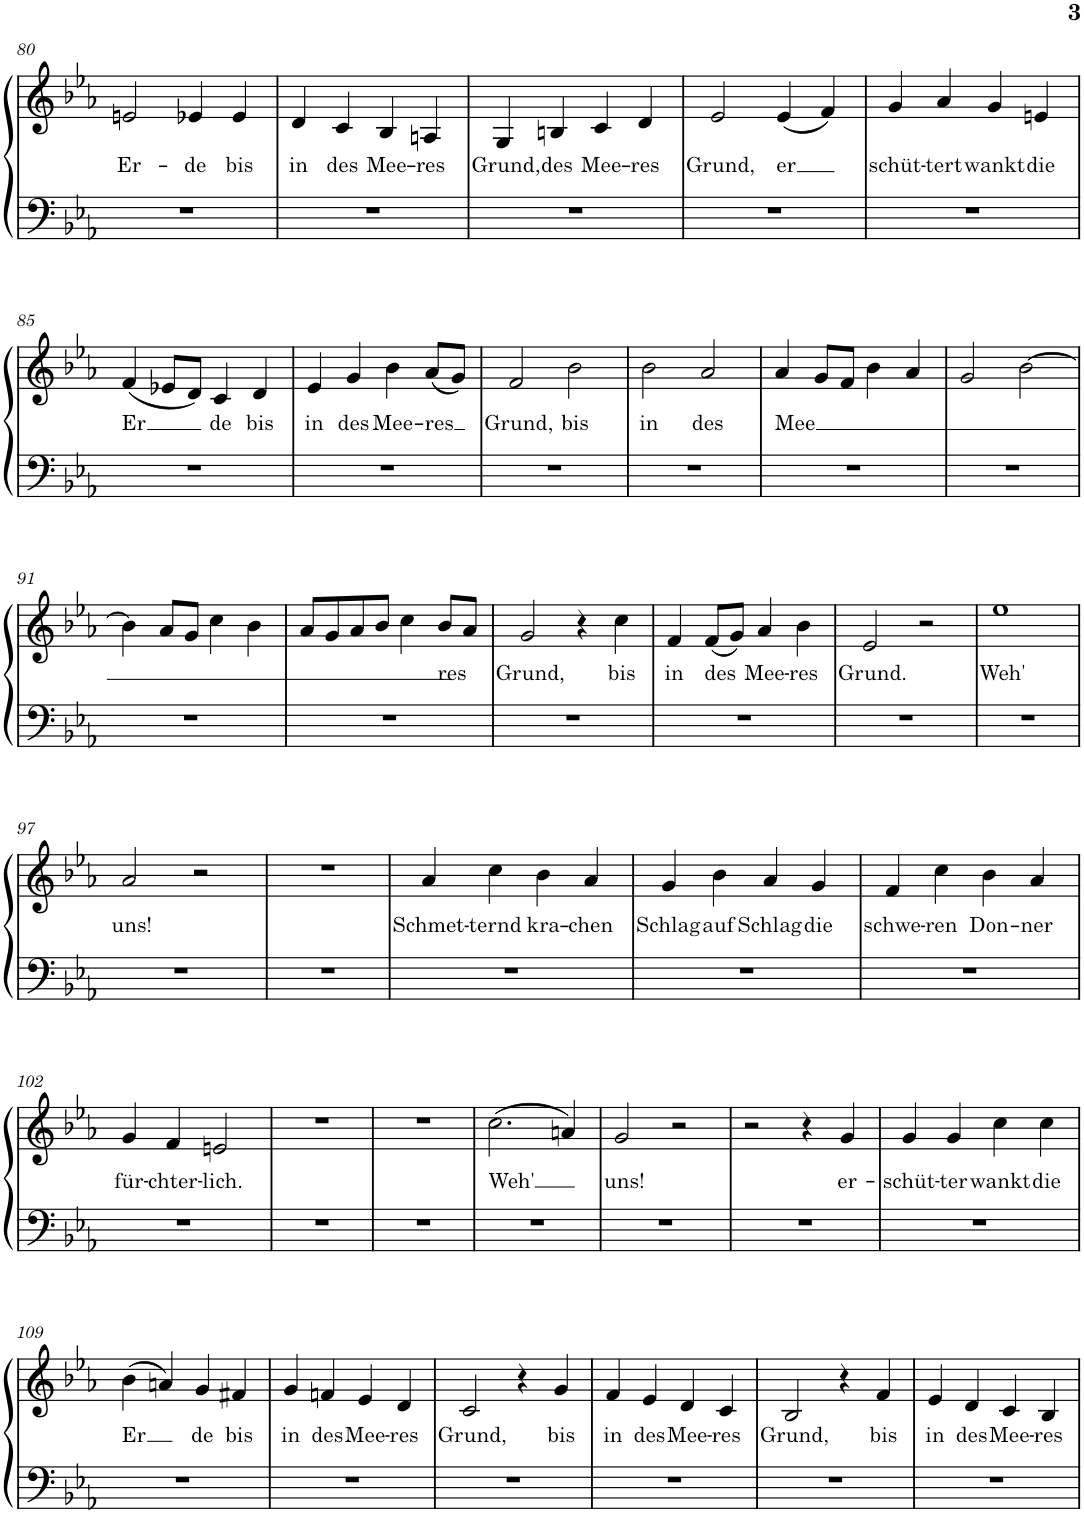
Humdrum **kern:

**kern	**kern	**text
*part1	*part1	*part1
*staff2	*staff1	*staff1
*I"Piano	*	*
*I'Pno.	*	*
!!LO:PB:g=z
*clefF4	*clefG2	*
*k[b-e-a-]	*k[b-e-a-]	*
*M2/2	*M2/2	*
*met(c|)	*met(c|)	*
=80	=80	=80
!	!	!LO:LY:b
1r	2en/	Er-
!	!	!LO:LY:b
.	4e-X/	-de
!	!	!LO:LY:b
.	4e-/	bis
=81	=81	=81
!	!	!LO:LY:b
1r	4d/	in
!	!	!LO:LY:b
.	4c/	des
!	!	!LO:LY:b
.	4B-/	Mee-
!	!	!LO:LY:b
.	4An/	-res
=82	=82	=82
!	!	!LO:LY:b
1r	4G/	Grund,
!	!	!LO:LY:b
.	4Bn/	des
!	!	!LO:LY:b
.	4c/	Mee-
!	!	!LO:LY:b
.	4d/	-res
=83	=83	=83
!	!	!LO:LY:b
1r	2e-/	Grund,
!	!	!LO:LY:b
.	(4e-/	er
.	4f/)	.
=84	=84	=84
!	!	!LO:LY:b
1r	4g/	schüt-
!	!	!LO:LY:b
.	4a-/	-tert
!	!	!LO:LY:b
.	4g/	wankt
!	!	!LO:LY:b
.	4en/	die
!!LO:LB:g=z
=85	=85	=85
!	!	!LO:LY:b
1r	(4f/	Er
.	8e-X/L	.
.	8d/J)	.
!	!	!LO:LY:b
.	4c/	de
!	!	!LO:LY:b
.	4d/	bis
=86	=86	=86
!	!	!LO:LY:b
1r	4e-/	in
!	!	!LO:LY:b
.	4g/	des
!	!	!LO:LY:b
.	4b-\	Mee-
!	!	!LO:LY:b
.	(8a-/L	-res
.	8g/J)	.
=87	=87	=87
!	!	!LO:LY:b
1r	2f/	Grund,
!	!	!LO:LY:b
.	2b-\	bis
=88	=88	=88
!	!	!LO:LY:b
1r	2b-\	in
!	!	!LO:LY:b
.	2a-/	des
=89	=89	=89
!	!	!LO:LY:b
1r	4a-/	Mee
.	8g/L	.
.	8f/J	.
.	4b-\	.
.	4a-/	.
=90	=90	=90
1r	2g/	.
.	[2b-\	.
!!LO:LB:g=z
=91	=91	=91
1r	4b-\]	.
.	8a-/L	.
.	8g/J	.
.	4cc\	.
.	4b-\	.
=92	=92	=92
1r	8a-/L	.
.	8g/	.
.	8a-/	.
.	8b-/J	.
.	4cc\	.
!	!	!LO:LY:b
.	8b-/L	res
.	8a-/J	.
=93	=93	=93
!	!	!LO:LY:b
1r	2g/	Grund,
.	4r	.
!	!	!LO:LY:b
.	4cc\	bis
=94	=94	=94
!	!	!LO:LY:b
1r	4f/	in
!	!	!LO:LY:b
.	(8f/L	des
.	8g/J)	.
!	!	!LO:LY:b
.	4a-/	Mee-
!	!	!LO:LY:b
.	4b-\	-res
=95	=95	=95
!	!	!LO:LY:b
1r	2e-/	Grund.
.	2r	.
=96	=96	=96
!	!	!LO:LY:b
1r	1ee-	Weh'
!!LO:LB:g=z
=97	=97	=97
!	!	!LO:LY:b
1r	2a-/	uns!
.	2r	.
=98	=98	=98
1r	1r	.
=99	=99	=99
!	!	!LO:LY:b
1r	4a-/	Schmet-
!	!	!LO:LY:b
.	4cc\	-ternd
!	!	!LO:LY:b
.	4b-\	kra-
!	!	!LO:LY:b
.	4a-/	-chen
=100	=100	=100
!	!	!LO:LY:b
1r	4g/	Schlag
!	!	!LO:LY:b
.	4b-\	auf
!	!	!LO:LY:b
.	4a-/	Schlag
!	!	!LO:LY:b
.	4g/	die
=101	=101	=101
!	!	!LO:LY:b
1r	4f/	schwe-
!	!	!LO:LY:b
.	4cc\	-ren
!	!	!LO:LY:b
.	4b-\	Don-
!	!	!LO:LY:b
.	4a-/	-ner
!!LO:LB:g=z
=102	=102	=102
!	!	!LO:LY:b
1r	4g/	für-
!	!	!LO:LY:b
.	4f/	-chter-
!	!	!LO:LY:b
.	2en/	-lich.
=103	=103	=103
1r	1r	.
=104	=104	=104
1r	1r	.
=105	=105	=105
!	!	!LO:LY:b
1r	(2.cc\	Weh'
.	4an/)	.
=106	=106	=106
!	!	!LO:LY:b
1r	2g/	uns!
.	2r	.
=107	=107	=107
1r	2r	.
.	4r	.
!	!	!LO:LY:b
.	4g/	er-
=108	=108	=108
!	!	!LO:LY:b
1r	4g/	-schüt-
!	!	!LO:LY:b
.	4g/	-ter
!	!	!LO:LY:b
.	4cc\	wankt
!	!	!LO:LY:b
.	4cc\	die
!!LO:LB:g=z
=109	=109	=109
!	!	!LO:LY:b
1r	(4b-\	Er
.	4an/)	.
!	!	!LO:LY:b
.	4g/	de
!	!	!LO:LY:b
.	4f#X/	bis
=110	=110	=110
!	!	!LO:LY:b
1r	4g/	in
!	!	!LO:LY:b
.	4fn/	des
!	!	!LO:LY:b
.	4e-/	Mee-
!	!	!LO:LY:b
.	4d/	-res
=111	=111	=111
!	!	!LO:LY:b
1r	2c/	Grund,
.	4r	.
!	!	!LO:LY:b
.	4g/	bis
=112	=112	=112
!	!	!LO:LY:b
1r	4f/	in
!	!	!LO:LY:b
.	4e-/	des
!	!	!LO:LY:b
.	4d/	Mee-
!	!	!LO:LY:b
.	4c/	-res
=113	=113	=113
!	!	!LO:LY:b
1r	2B-/	Grund,
.	4r	.
!	!	!LO:LY:b
.	4f/	bis
=114	=114	=114
!	!	!LO:LY:b
1r	4e-/	in
!	!	!LO:LY:b
.	4d/	des
!	!	!LO:LY:b
.	4c/	Mee-
!	!	!LO:LY:b
.	4B-/	-res
=	=	=
*-	*-	*-
